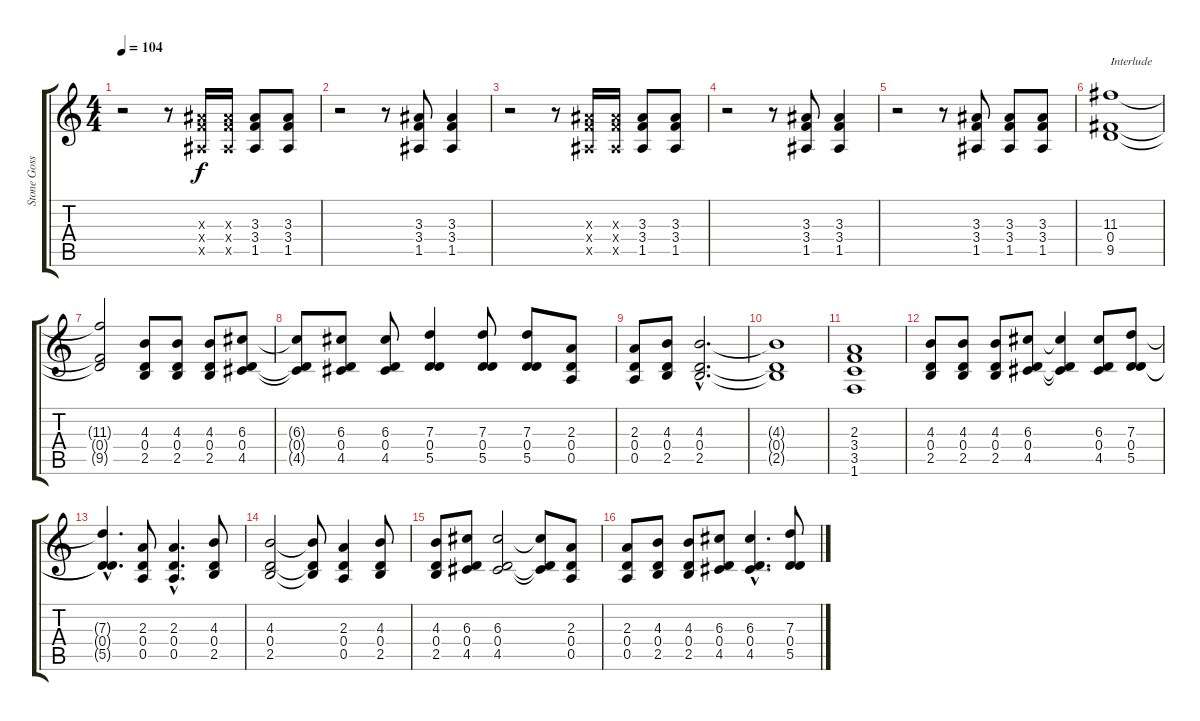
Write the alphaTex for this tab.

\track ("Stone Gossard" "Stone Goss") {instrument electricguitarclean}
\staff {score tabs}
\tuning (E4 B3 G3 D3 A2 E2) {hide}
\ts (4 4)
\tempo 104
\clef g2
\ks c
r.2{dy f} r.8 (3.3{x} 3.4{x} 1.5{x}).16{instrument distortionguitar} (3.3{x} 3.4{x} 1.5{x}).16{instrument distortionguitar} (3.3 3.4 1.5).8{instrument distortionguitar} (3.3 3.4 1.5).8{instrument distortionguitar} |
r.2 r.8 (3.3 3.4 1.5).8{instrument distortionguitar} (3.3 3.4 1.5).4{instrument distortionguitar} |
r.2 r.8 (3.3{x} 3.4{x} 1.5{x}).16{instrument distortionguitar} (3.3{x} 3.4{x} 1.5{x}).16{instrument distortionguitar} (3.3 3.4 1.5).8{instrument distortionguitar} (3.3 3.4 1.5).8{instrument distortionguitar} |
r.2 r.8 (3.3 3.4 1.5).8{instrument distortionguitar} (3.3 3.4 1.5).4{instrument distortionguitar} |
r.2 r.8 (3.3 3.4 1.5).8{instrument distortionguitar} (3.3 3.4 1.5).8{instrument distortionguitar} (3.3 3.4 1.5).8{instrument distortionguitar} |
(11.3 0.4 9.5).1{txt "Interlude" instrument electricguitarclean} |
(11.3{t} 0.4{t} 9.5{t}).2 (4.3 0.4 2.5).8 (4.3 0.4 2.5).8 (4.3 0.4 2.5).8 (6.3 0.4 4.5).8 |
(6.3{t} 0.4{t} 4.5{t}).8 (6.3 0.4 4.5).8 (6.3 0.4 4.5).8 (7.3 0.4 5.5).4 (7.3 0.4 5.5).8 (7.3 0.4 5.5).8 (2.3 0.4 0.5).8 |
(2.3 0.4 0.5).8 (4.3 0.4 2.5).8 (4.3{hac} 0.4{hac} 2.5{hac}).2{d} |
(4.3{t} 0.4{t} 2.5{t}).1 |
(2.3 3.4 3.5 1.6).1 |
(4.3 0.4 2.5).8 (4.3 0.4 2.5).8 (4.3 0.4 2.5).8 (6.3 0.4 4.5).8 (6.3{t} 0.4{t} 4.5{t}).4 (6.3 0.4 4.5).8 (7.3 0.4 5.5).8 |
(7.3{hac t} 0.4{hac t} 5.5{hac t}).4{d} (2.3 0.4 0.5).8 (2.3{hac} 0.4{hac} 0.5{hac}).4{d} (4.3 0.4 2.5).8 |
(4.3 0.4 2.5).2 (4.3{t} 0.4{t} 2.5{t}).8 (2.3 0.4 0.5).4 (4.3 0.4 2.5).8 |
(4.3 0.4 2.5).8 (6.3 0.4 4.5).8 (6.3 0.4 4.5).2 (6.3{t} 0.4{t} 4.5{t}).8 (2.3 0.4 0.5).8 |
(2.3 0.4 0.5).8 (4.3 0.4 2.5).8 (4.3 0.4 2.5).8 (6.3 0.4 4.5).8 (6.3{hac} 0.4{hac} 4.5{hac}).4{d} (7.3 0.4 5.5).8
